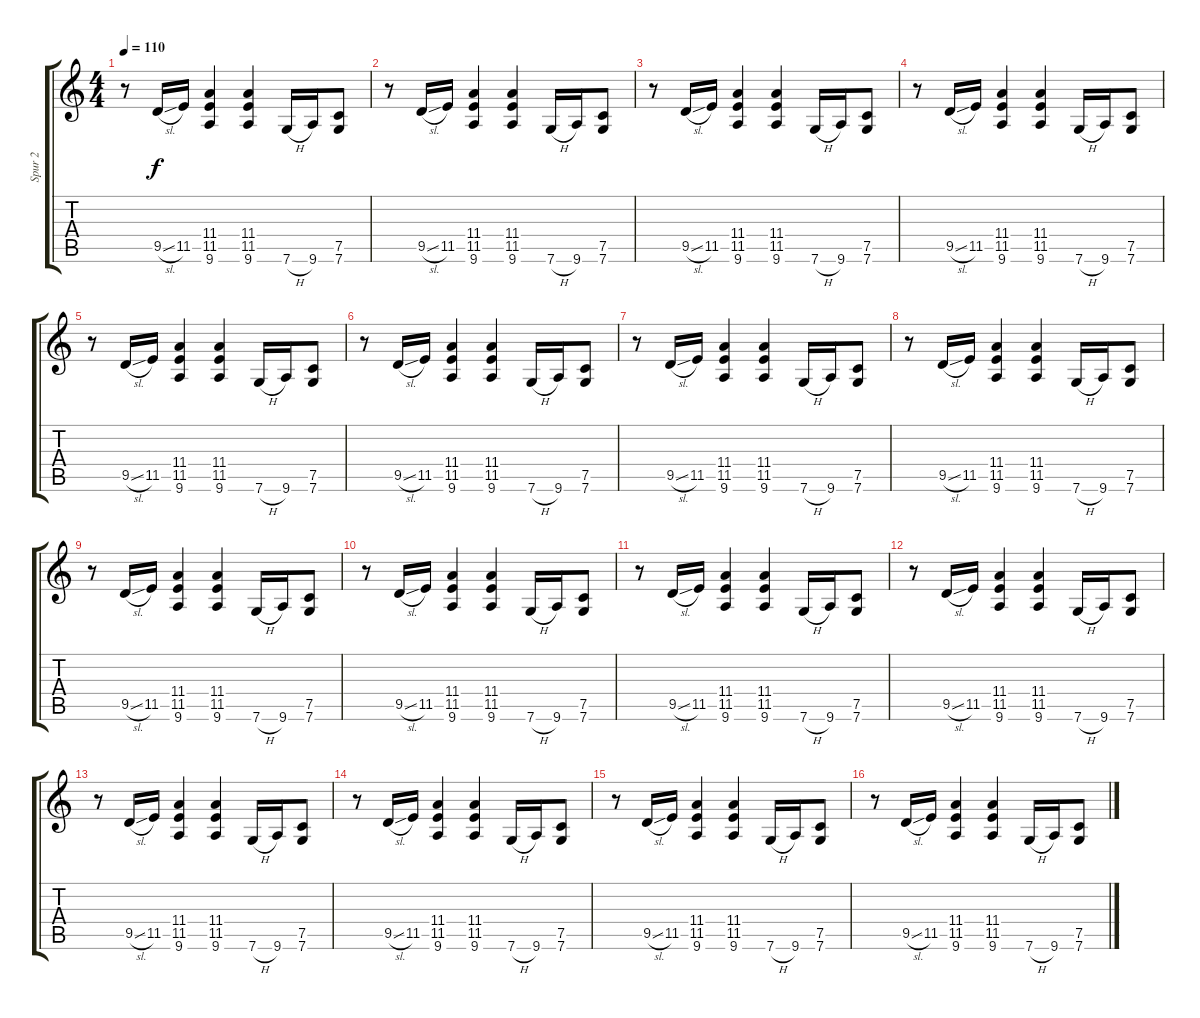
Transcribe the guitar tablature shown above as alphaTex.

\track ("Spur 2" "Spur 2") {instrument distortionguitar}
\staff {score tabs}
\tuning (C4 G3 Eb3 Bb2 F2 C2) {hide}
\ts (4 4)
\tempo 110
\clef g2
\ks c
r.8{dy f} 9.5{sl}.16 11.5.16 (11.4 11.5 9.6).4 (11.4 11.5 9.6).4 7.6{h}.16 9.6.16 (7.5 7.6).8 |
r.8 9.5{sl}.16 11.5.16 (11.4 11.5 9.6).4 (11.4 11.5 9.6).4 7.6{h}.16 9.6.16 (7.5 7.6).8 |
r.8 9.5{sl}.16 11.5.16 (11.4 11.5 9.6).4 (11.4 11.5 9.6).4 7.6{h}.16 9.6.16 (7.5 7.6).8 |
r.8 9.5{sl}.16 11.5.16 (11.4 11.5 9.6).4 (11.4 11.5 9.6).4 7.6{h}.16 9.6.16 (7.5 7.6).8 |
r.8 9.5{sl}.16 11.5.16 (11.4 11.5 9.6).4 (11.4 11.5 9.6).4 7.6{h}.16 9.6.16 (7.5 7.6).8 |
r.8 9.5{sl}.16 11.5.16 (11.4 11.5 9.6).4 (11.4 11.5 9.6).4 7.6{h}.16 9.6.16 (7.5 7.6).8 |
r.8 9.5{sl}.16 11.5.16 (11.4 11.5 9.6).4 (11.4 11.5 9.6).4 7.6{h}.16 9.6.16 (7.5 7.6).8 |
r.8 9.5{sl}.16 11.5.16 (11.4 11.5 9.6).4 (11.4 11.5 9.6).4 7.6{h}.16 9.6.16 (7.5 7.6).8 |
r.8 9.5{sl}.16 11.5.16 (11.4 11.5 9.6).4 (11.4 11.5 9.6).4 7.6{h}.16 9.6.16 (7.5 7.6).8 |
r.8 9.5{sl}.16 11.5.16 (11.4 11.5 9.6).4 (11.4 11.5 9.6).4 7.6{h}.16 9.6.16 (7.5 7.6).8 |
r.8 9.5{sl}.16 11.5.16 (11.4 11.5 9.6).4 (11.4 11.5 9.6).4 7.6{h}.16 9.6.16 (7.5 7.6).8 |
r.8 9.5{sl}.16 11.5.16 (11.4 11.5 9.6).4 (11.4 11.5 9.6).4 7.6{h}.16 9.6.16 (7.5 7.6).8 |
r.8 9.5{sl}.16 11.5.16 (11.4 11.5 9.6).4 (11.4 11.5 9.6).4 7.6{h}.16 9.6.16 (7.5 7.6).8 |
r.8 9.5{sl}.16 11.5.16 (11.4 11.5 9.6).4 (11.4 11.5 9.6).4 7.6{h}.16 9.6.16 (7.5 7.6).8 |
r.8 9.5{sl}.16 11.5.16 (11.4 11.5 9.6).4 (11.4 11.5 9.6).4 7.6{h}.16 9.6.16 (7.5 7.6).8 |
r.8 9.5{sl}.16 11.5.16 (11.4 11.5 9.6).4 (11.4 11.5 9.6).4 7.6{h}.16 9.6.16 (7.5 7.6).8
